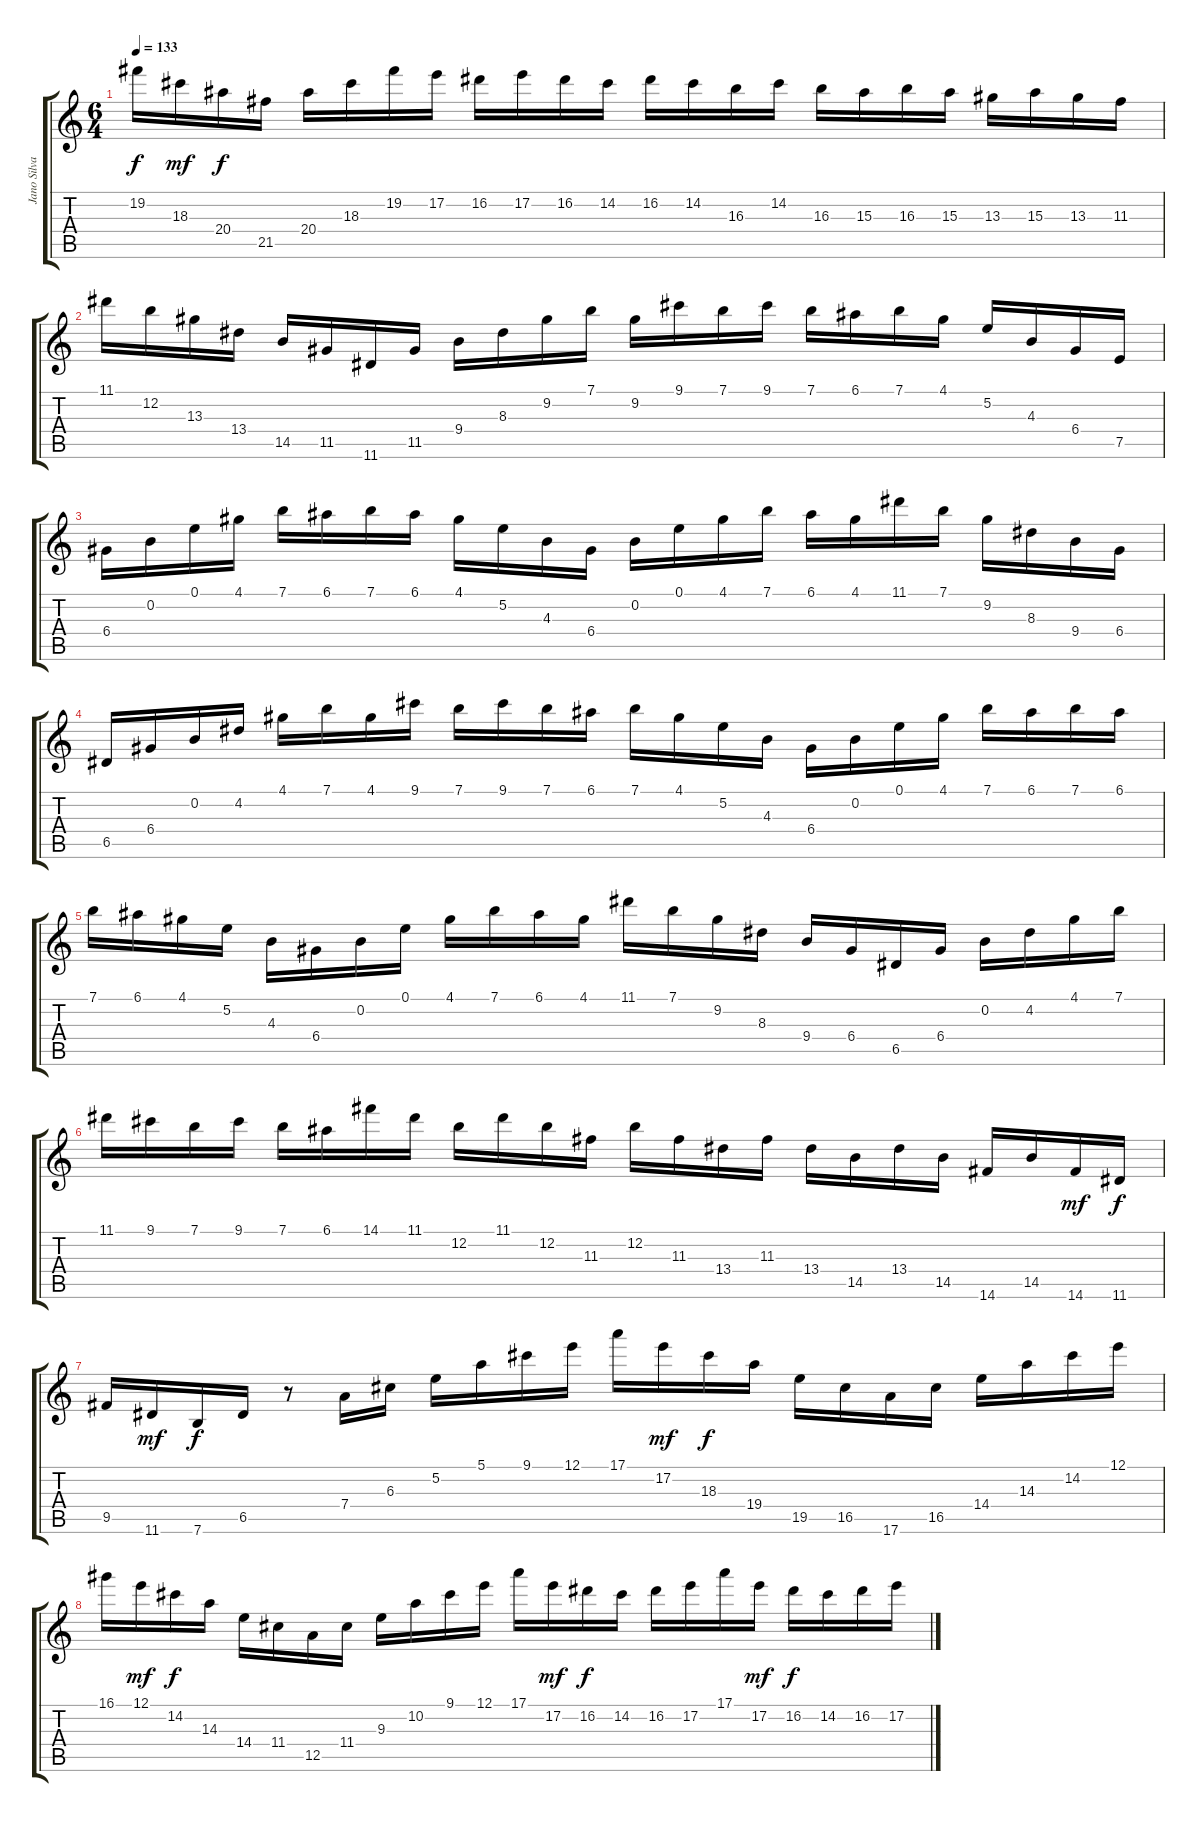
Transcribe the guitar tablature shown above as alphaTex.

\track ("Jano Silva" "Jano Silva") {instrument distortionguitar}
\staff {score tabs}
\tuning (E4 B3 G3 D3 A2 E2) {hide}
\ts (6 4)
\tempo 133
\clef g2
\ks c
19.2.16{dy f} 18.3.16{dy mf} 20.4.16{dy f} 21.5.16 20.4.16 18.3.16 19.2.16 17.2.16 16.2.16 17.2.16 16.2.16 14.2.16 16.2.16 14.2.16 16.3.16 14.2.16 16.3.16 15.3.16 16.3.16 15.3.16 13.3.16 15.3.16 13.3.16 11.3.16 |
11.1.16 12.2.16 13.3.16 13.4.16 14.5.16 11.5.16 11.6.16 11.5.16 9.4.16 8.3.16 9.2.16 7.1.16 9.2.16 9.1.16 7.1.16 9.1.16 7.1.16 6.1.16 7.1.16 4.1.16 5.2.16 4.3.16 6.4.16 7.5.16 |
6.4.16 0.2.16 0.1.16 4.1.16 7.1.16 6.1.16 7.1.16 6.1.16 4.1.16 5.2.16 4.3.16 6.4.16 0.2.16 0.1.16 4.1.16 7.1.16 6.1.16 4.1.16 11.1.16 7.1.16 9.2.16 8.3.16 9.4.16 6.4.16 |
6.5.16 6.4.16 0.2.16 4.2.16 4.1.16 7.1.16 4.1.16 9.1.16 7.1.16 9.1.16 7.1.16 6.1.16 7.1.16 4.1.16 5.2.16 4.3.16 6.4.16 0.2.16 0.1.16 4.1.16 7.1.16 6.1.16 7.1.16 6.1.16 |
7.1.16 6.1.16 4.1.16 5.2.16 4.3.16 6.4.16 0.2.16 0.1.16 4.1.16 7.1.16 6.1.16 4.1.16 11.1.16 7.1.16 9.2.16 8.3.16 9.4.16 6.4.16 6.5.16 6.4.16 0.2.16 4.2.16 4.1.16 7.1.16 |
11.1.16 9.1.16 7.1.16 9.1.16 7.1.16 6.1.16 14.1.16 11.1.16 12.2.16 11.1.16 12.2.16 11.3.16 12.2.16 11.3.16 13.4.16 11.3.16 13.4.16 14.5.16 13.4.16 14.5.16 14.6.16 14.5.16 14.6.16{dy mf} 11.6.16{dy f} |
9.5.16 11.6.16{dy mf} 7.6.16{dy f} 6.5.16 r.8 7.4.16 6.3.16 5.2.16 5.1.16 9.1.16 12.1.16 17.1.16 17.2.16{dy mf} 18.3.16{dy f} 19.4.16 19.5.16 16.5.16 17.6.16 16.5.16 14.4.16 14.3.16 14.2.16 12.1.16 |
16.1.16 12.1.16{dy mf} 14.2.16{dy f} 14.3.16 14.4.16 11.4.16 12.5.16 11.4.16 9.3.16 10.2.16 9.1.16 12.1.16 17.1.16 17.2.16{dy mf} 16.2.16{dy f} 14.2.16 16.2.16 17.2.16 17.1.16 17.2.16{dy mf} 16.2.16{dy f} 14.2.16 16.2.16 17.2.16
